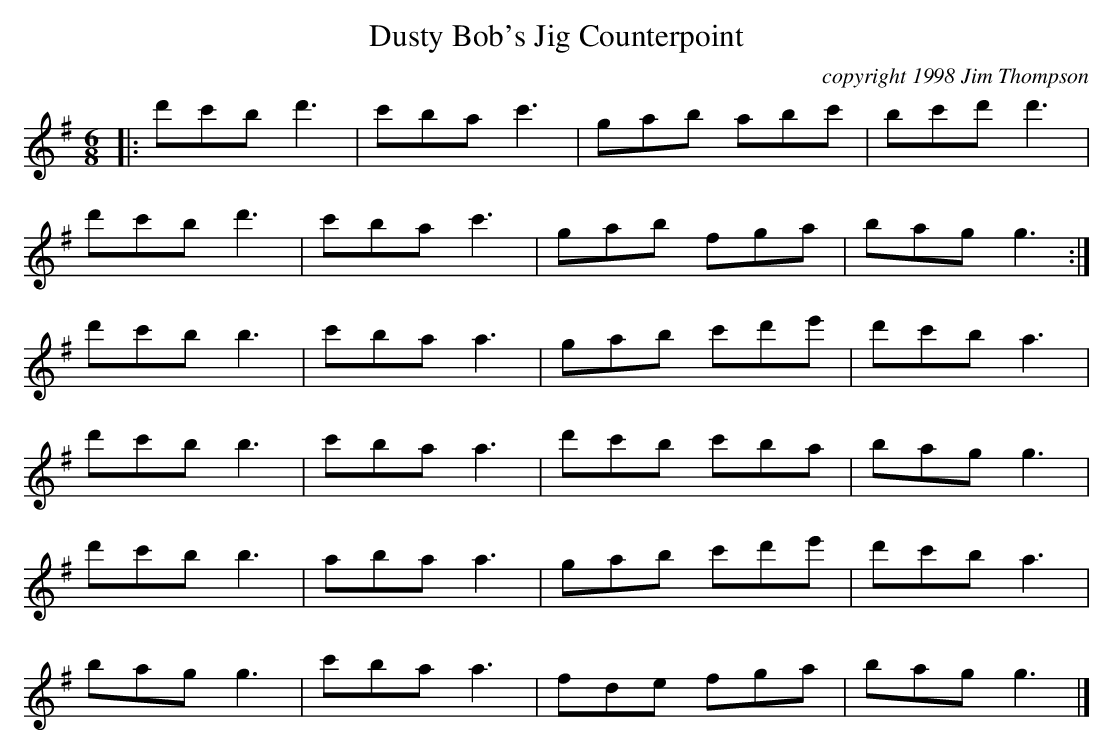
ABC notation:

X:1
T:Dusty Bob's Jig Counterpoint
C:copyright 1998 Jim Thompson
E:20
M:6/8
K:G
|:d'c'b d'3|c'ba c'3|gab abc'|bc'd' d'3|
d'c'b d'3|c'ba c'3|gab fga|bag g3:|
d'c'b b3|c'ba a3|gab c'd'e'|d'c'b a3|
d'c'b b3|c'ba a3|d'c'b c'ba|bag g3|
d'c'b b3|aba a3|gab c'd'e'|d'c'b a3|
bag g3|c'ba a3|fde fga|bag g3|]

\bigskip
